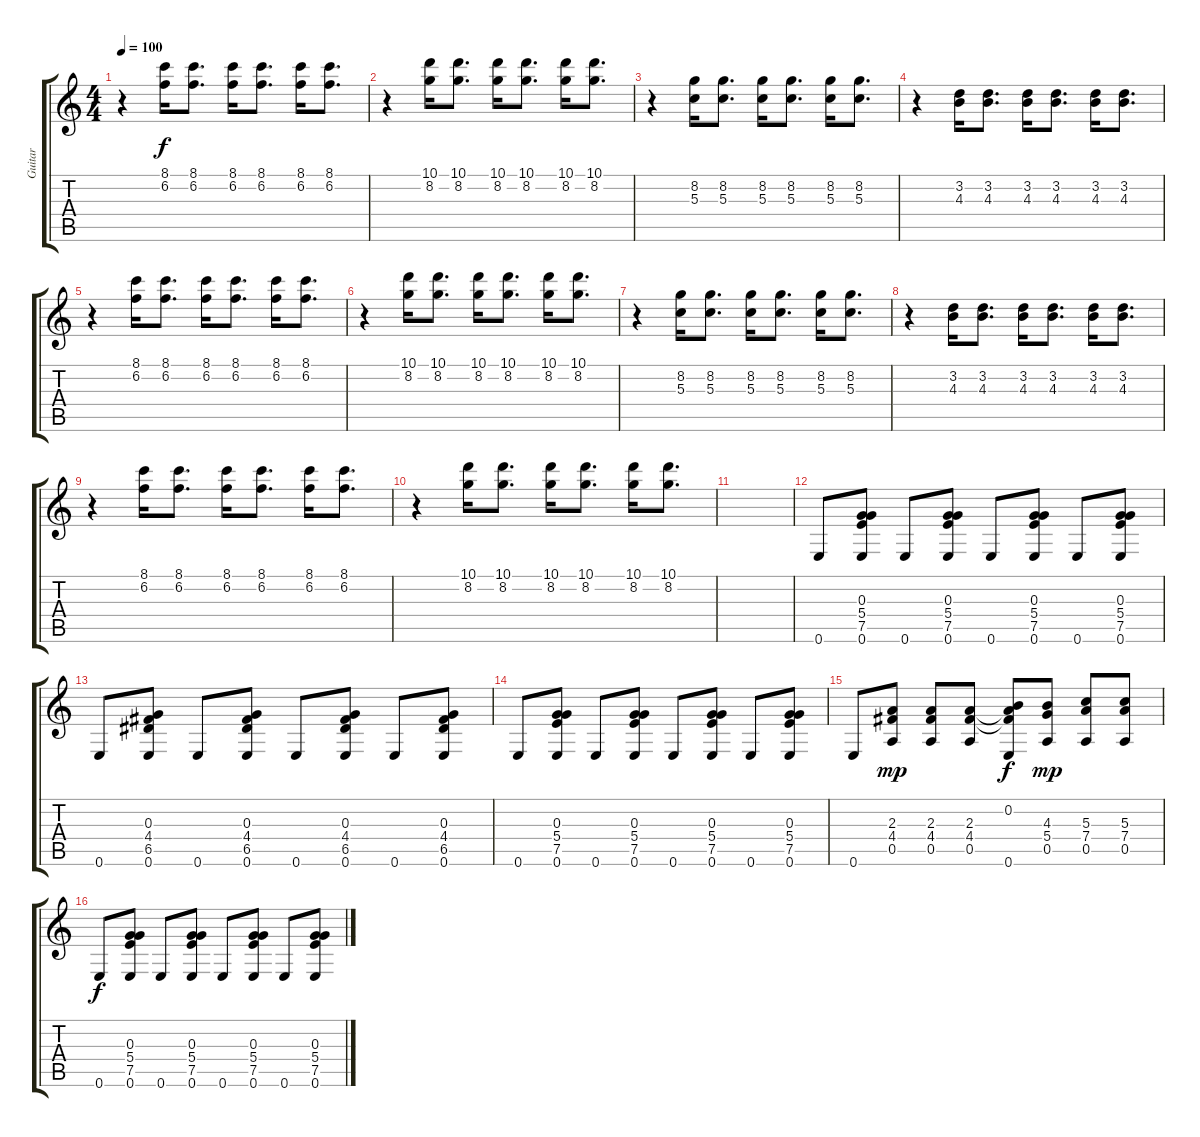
\track ("Guitar" "Guitar") {instrument acousticguitarsteel}
\staff {score tabs}
\tuning (E4 B3 G3 D3 A2 E2) {hide}
\ts (4 4)
\tempo 100
\clef g2
\ks c
r.4{dy f} (8.1 6.2).16 (8.1 6.2).8{d} (8.1 6.2).16 (8.1 6.2).8{d} (8.1 6.2).16 (8.1 6.2).8{d} |
r.4 (10.1 8.2).16 (10.1 8.2).8{d} (10.1 8.2).16 (10.1 8.2).8{d} (10.1 8.2).16 (10.1 8.2).8{d} |
r.4 (8.2 5.3).16 (8.2 5.3).8{d} (8.2 5.3).16 (8.2 5.3).8{d} (8.2 5.3).16 (8.2 5.3).8{d} |
r.4 (3.2 4.3).16 (3.2 4.3).8{d} (3.2 4.3).16 (3.2 4.3).8{d} (3.2 4.3).16 (3.2 4.3).8{d} |
r.4 (8.1 6.2).16 (8.1 6.2).8{d} (8.1 6.2).16 (8.1 6.2).8{d} (8.1 6.2).16 (8.1 6.2).8{d} |
r.4 (10.1 8.2).16 (10.1 8.2).8{d} (10.1 8.2).16 (10.1 8.2).8{d} (10.1 8.2).16 (10.1 8.2).8{d} |
r.4 (8.2 5.3).16 (8.2 5.3).8{d} (8.2 5.3).16 (8.2 5.3).8{d} (8.2 5.3).16 (8.2 5.3).8{d} |
r.4 (3.2 4.3).16 (3.2 4.3).8{d} (3.2 4.3).16 (3.2 4.3).8{d} (3.2 4.3).16 (3.2 4.3).8{d} |
r.4 (8.1 6.2).16 (8.1 6.2).8{d} (8.1 6.2).16 (8.1 6.2).8{d} (8.1 6.2).16 (8.1 6.2).8{d} |
r.4 (10.1 8.2).16 (10.1 8.2).8{d} (10.1 8.2).16 (10.1 8.2).8{d} (10.1 8.2).16 (10.1 8.2).8{d} |
|
0.6.8{volume 12 balance 8} (0.3 5.4 7.5 0.6).8 0.6.8 (0.3 5.4 7.5 0.6).8 0.6.8 (0.3 5.4 7.5 0.6).8 0.6.8 (0.3 5.4 7.5 0.6).8 |
0.6.8 (0.3 4.4 6.5 0.6).8 0.6.8 (0.3 4.4 6.5 0.6).8 0.6.8 (0.3 4.4 6.5 0.6).8 0.6.8 (0.3 4.4 6.5 0.6).8 |
0.6.8 (0.3 5.4 7.5 0.6).8 0.6.8 (0.3 5.4 7.5 0.6).8 0.6.8 (0.3 5.4 7.5 0.6).8 0.6.8 (0.3 5.4 7.5 0.6).8 |
0.6.8 (2.3 4.4 0.5).8{dy mp} (2.3 4.4 0.5).8 (2.3 4.4 0.5).8 (0.2 2.3{t} 4.4{t} 0.6).8{dy f} (4.3 5.4 0.5).8{dy mp} (5.3 7.4 0.5).8 (5.3 7.4 0.5).8 |
0.6.8{dy f} (0.3 5.4 7.5 0.6).8 0.6.8 (0.3 5.4 7.5 0.6).8 0.6.8 (0.3 5.4 7.5 0.6).8 0.6.8 (0.3 5.4 7.5 0.6).8
